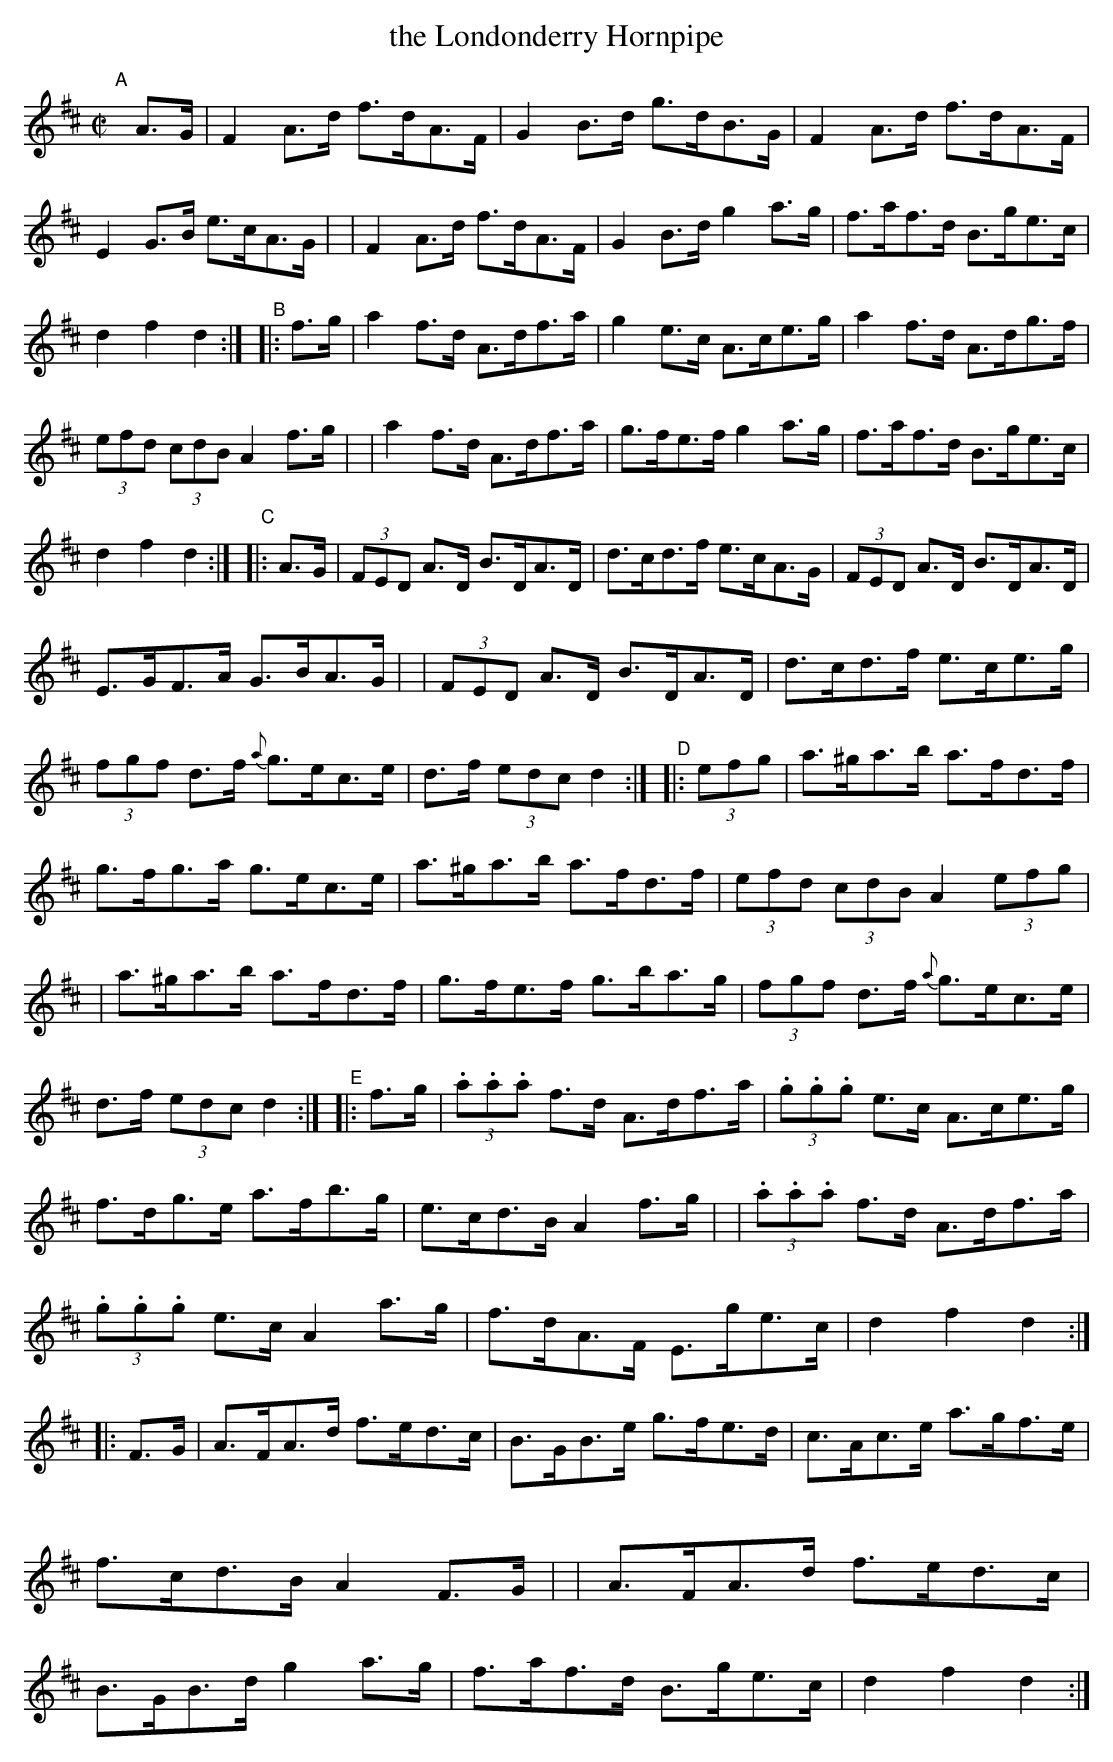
X:1
T: the Londonderry Hornpipe
M: C|
L: 1/8
K: D
"^A"[|] A>G \
| F2A>d f>dA>F | G2B>d g>dB>G | F2A>d f>dA>F | E2G>B e>cA>G |\
| F2A>d f>dA>F | G2B>d g2a>g | f>af>d B>ge>c | d2f2d2 :|
"^B"|: f>g \
| a2f>d A>df>a | g2e>c A>ce>g | a2f>d A>dg>f | (3efd (3cdB A2f>g |\
| a2f>d A>df>a | g>fe>f g2a>g | f>af>d B>ge>c | d2f2d2 :|
"^C"|: A>G \
| (3FED A>D B>DA>D | d>cd>f e>cA>G | (3FED A>D B>DA>D | E>GF>A G>BA>G |\
| (3FED A>D B>DA>D | d>cd>f e>ce>g | (3fgf d>f {a}g>ec>e | d>f (3edc d2 :|
"^D"|: (3efg \
| a>^ga>b a>fd>f | g>fg>a g>ec>e | a>^ga>b a>fd>f | (3efd (3cdB A2(3efg |\
| a>^ga>b a>fd>f | g>fe>f g>ba>g | (3fgf d>f {a}g>ec>e | d>f (3edc d2 :|
"^E"|: f>g \
| (3.a.a.a f>d A>df>a | (3.g.g.g e>c A>ce>g | f>dg>e a>fb>g | e>cd>B A2f>g |\
| (3.a.a.a f>d A>df>a | (3.g.g.g e>c A2a>g | f>dA>F E>ge>c | d2f2d2 :|
"^F"|: F>G \
| A>FA>d f>ed>c | B>GB>e g>fe>d | c>Ac>e a>gf>e | f>cd>B A2F>G |\
| A>FA>d f>ed>c | B>GB>d g2a>g | f>af>d B>ge>c | d2f2d2 :|
